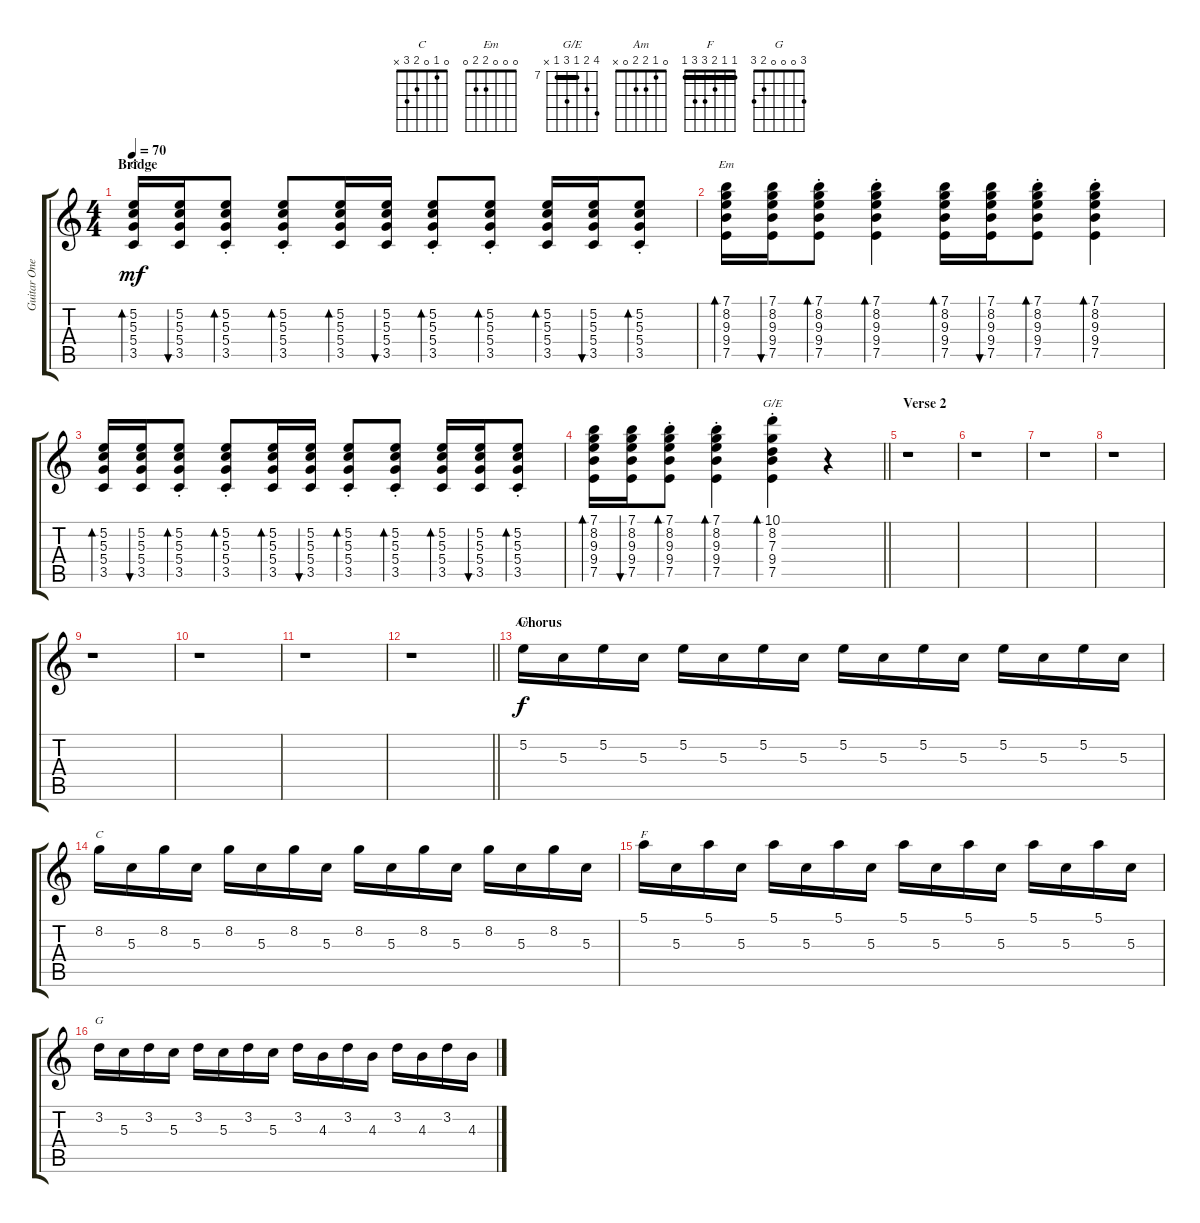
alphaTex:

\track ("Guitar One" "Guitar One") {instrument overdrivenguitar}
\staff {score tabs}
\tuning (E4 B3 G3 D3 A2 E2) {hide}
\chord ("C" 3 5 5 5 3 x) {barre 3}
\chord ("Em" 0 0 0 2 2 0)
\chord ("G/E" 10 8 7 9 7 x) {firstfret 7 barre 7}
\chord ("Am" 0 1 2 2 0 x)
\chord ("C" 0 1 0 2 3 x)
\chord ("F" 1 1 2 3 3 1) {barre 1}
\chord ("G" 3 0 0 0 2 3)
\ts (4 4)
\section ("" "Bridge")
\tempo 70
\clef g2
\ks c
(5.2 5.3 5.4 3.5).16{bd 30 ch "C" dy mf} (5.2 5.3 5.4 3.5).16{bu 30} (5.2{st} 5.3{st} 5.4{st} 3.5{st}).8{bd 30} (5.2{st} 5.3{st} 5.4{st} 3.5{st}).8{bd 30} (5.2 5.3 5.4 3.5).16{bd 30} (5.2 5.3 5.4 3.5).16{bu 30} (5.2{st} 5.3{st} 5.4{st} 3.5{st}).8{bd 30} (5.2{st} 5.3{st} 5.4{st} 3.5{st}).8{bd 30} (5.2 5.3 5.4 3.5).16{bd 30} (5.2 5.3 5.4 3.5).16{bu 30} (5.2{st} 5.3{st} 5.4{st} 3.5{st}).8{bd 30} |
(7.1 8.2 9.3 9.4 7.5).16{bd 30 ch "Em"} (7.1 8.2 9.3 9.4 7.5).16{bu 30} (7.1{st} 8.2{st} 9.3{st} 9.4{st} 7.5{st}).8{bd 30} (7.1{st} 8.2{st} 9.3{st} 9.4{st} 7.5{st}).4{bd 30} (7.1 8.2 9.3 9.4 7.5).16{bd 30} (7.1 8.2 9.3 9.4 7.5).16{bu 30} (7.1{st} 8.2{st} 9.3{st} 9.4{st} 7.5{st}).8{bd 30} (7.1{st} 8.2{st} 9.3{st} 9.4{st} 7.5{st}).4{bd 30} |
(5.2 5.3 5.4 3.5).16{bd 30} (5.2 5.3 5.4 3.5).16{bu 30} (5.2{st} 5.3{st} 5.4{st} 3.5{st}).8{bd 30} (5.2{st} 5.3{st} 5.4{st} 3.5{st}).8{bd 30} (5.2 5.3 5.4 3.5).16{bd 30} (5.2 5.3 5.4 3.5).16{bu 30} (5.2{st} 5.3{st} 5.4{st} 3.5{st}).8{bd 30} (5.2{st} 5.3{st} 5.4{st} 3.5{st}).8{bd 30} (5.2 5.3 5.4 3.5).16{bd 30} (5.2 5.3 5.4 3.5).16{bu 30} (5.2{st} 5.3{st} 5.4{st} 3.5{st}).8{bd 30} |
\barLineRight lightlight
(7.1 8.2 9.3 9.4 7.5).16{bd 30} (7.1 8.2 9.3 9.4 7.5).16{bu 30} (7.1{st} 8.2{st} 9.3{st} 9.4{st} 7.5{st}).8{bd 30} (7.1{st} 8.2{st} 9.3{st} 9.4{st} 7.5{st}).4{bd 30} (10.1{st} 8.2{st} 7.3{st} 9.4{st} 7.5{st}).4{bd 30 ch "G/E"} r.4 |
\section ("" "Verse 2")
r.1 |
r.1 |
r.1 |
r.1 |
r.1 |
r.1 |
r.1 |
\barLineRight lightlight
r.1 |
\section ("" "Chorus")
5.2.16{ch "Am" dy f} 5.3.16 5.2.16 5.3.16 5.2.16 5.3.16 5.2.16 5.3.16 5.2.16 5.3.16 5.2.16 5.3.16 5.2.16 5.3.16 5.2.16 5.3.16 |
8.2.16{ch "C"} 5.3.16 8.2.16 5.3.16 8.2.16 5.3.16 8.2.16 5.3.16 8.2.16 5.3.16 8.2.16 5.3.16 8.2.16 5.3.16 8.2.16 5.3.16 |
5.1.16{ch "F"} 5.3.16 5.1.16 5.3.16 5.1.16 5.3.16 5.1.16 5.3.16 5.1.16 5.3.16 5.1.16 5.3.16 5.1.16 5.3.16 5.1.16 5.3.16 |
3.2.16{ch "G"} 5.3.16 3.2.16 5.3.16 3.2.16 5.3.16 3.2.16 5.3.16 3.2.16 4.3.16 3.2.16 4.3.16 3.2.16 4.3.16 3.2.16 4.3.16
